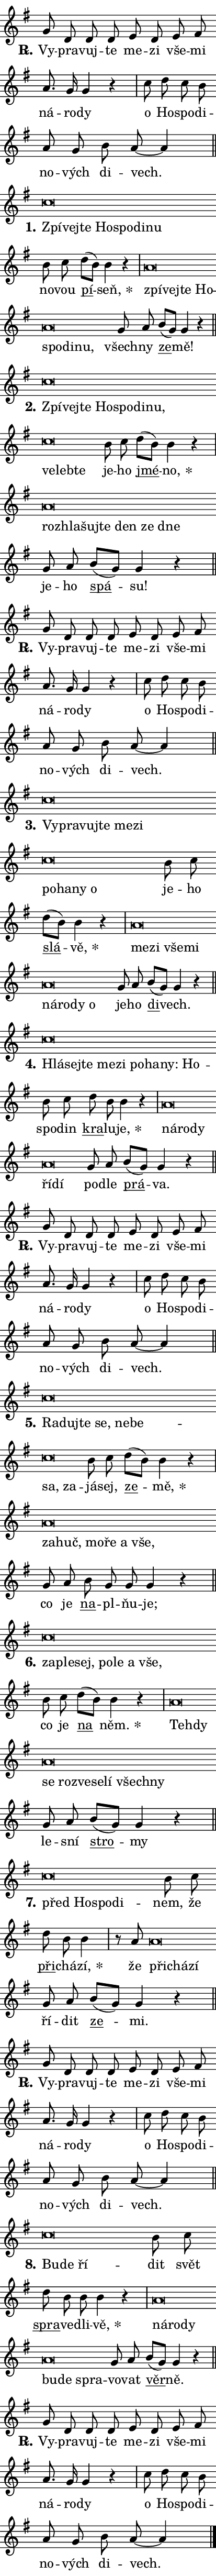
\version "2.22.1"
\header { tagline = "" }
\paper {
  indent = 0\cm
  top-margin = 0\cm
  right-margin = 0\cm
  bottom-margin = 0\cm
  left-margin = 0\cm
  paper-width = 7\cm
  page-breaking = #ly:one-page-breaking
  system-system-spacing.basic-distance = #11
  score-system-spacing.basic-distance = #11
  ragged-last = ##f
}


%% Author: Thomas Morley
%% https://lists.gnu.org/archive/html/lilypond-user/2020-05/msg00002.html
#(define (line-position grob)
"Returns position of @var[grob} in current system:
   @code{'start}, if at first time-step
   @code{'end}, if at last time-step
   @code{'middle} otherwise
"
  (let* ((col (ly:item-get-column grob))
         (ln (ly:grob-object col 'left-neighbor))
         (rn (ly:grob-object col 'right-neighbor))
         (col-to-check-left (if (ly:grob? ln) ln col))
         (col-to-check-right (if (ly:grob? rn) rn col))
         (break-dir-left
           (and
             (ly:grob-property col-to-check-left 'non-musical #f)
             (ly:item-break-dir col-to-check-left)))
         (break-dir-right
           (and
             (ly:grob-property col-to-check-right 'non-musical #f)
             (ly:item-break-dir col-to-check-right))))
        (cond ((eqv? 1 break-dir-left) 'start)
              ((eqv? -1 break-dir-right) 'end)
              (else 'middle))))

#(define (tranparent-at-line-position vctor)
  (lambda (grob)
  "Relying on @code{line-position} select the relevant enry from @var{vctor}.
Used to determine transparency,"
    (case (line-position grob)
      ((end) (not (vector-ref vctor 0)))
      ((middle) (not (vector-ref vctor 1)))
      ((start) (not (vector-ref vctor 2))))))

noteHeadBreakVisibility =
#(define-music-function (break-visibility)(vector?)
"Makes @code{NoteHead}s transparent relying on @var{break-visibility}"
#{
  \override NoteHead.transparent =
    #(tranparent-at-line-position break-visibility)
#})

#(define delete-ledgers-for-transparent-note-heads
  (lambda (grob)
    "Reads whether a @code{NoteHead} is transparent.
If so this @code{NoteHead} is removed from @code{'note-heads} from
@var{grob}, which is supposed to be @code{LedgerLineSpanner}.
As a result ledgers are not printed for this @code{NoteHead}"
    (let* ((nhds-array (ly:grob-object grob 'note-heads))
           (nhds-list
             (if (ly:grob-array? nhds-array)
                 (ly:grob-array->list nhds-array)
                 '()))
           ;; Relies on the transparent-property being done before
           ;; Staff.LedgerLineSpanner.after-line-breaking is executed.
           ;; This is fragile ...
           (to-keep
             (remove
               (lambda (nhd)
                 (ly:grob-property nhd 'transparent #f))
               nhds-list)))
      ;; TODO find a better method to iterate over grob-arrays, similiar
      ;; to filter/remove etc for lists
      ;; For now rebuilt from scratch
      (set! (ly:grob-object grob 'note-heads)  '())
      (for-each
        (lambda (nhd)
          (ly:pointer-group-interface::add-grob grob 'note-heads nhd))
        to-keep))))

hideNotes = {
  \noteHeadBreakVisibility #begin-of-line-visible
}
unHideNotes = {
  \noteHeadBreakVisibility #all-visible
}

% work-around for resetting accidentals
% https://lilypond.org/doc/v2.23/Documentation/notation/displaying-rhythms#unmetered-music
cadenzaMeasure = {
  \cadenzaOff
  \partial 1024 s1024
  \cadenzaOn
}

#(define-markup-command (accent layout props text) (markup?)
  "Underline accented syllable"
  (interpret-markup layout props
    #{\markup \override #'(offset . 4.3) \underline { #text }#}))

responsum = \markup \concat {
  "R" \hspace #-1.05 \path #0.1 #'((moveto 0 0.07) (lineto 0.9 0.8)) \hspace #0.05 "."
}

\layout {
    \context {
        \Staff
        \remove "Time_signature_engraver"
        \override LedgerLineSpanner.after-line-breaking = #delete-ledgers-for-transparent-note-heads
    }
    \context {
        \Voice {
            \override NoteHead.output-attributes = #'((class . "notehead"))
            \override Hairpin.height = #0.55
        }
    }
    \context {
        \Lyrics {
            \override StanzaNumber.output-attributes = #'((class . "stanzanumber"))
            \override LyricSpace.minimum-distance = #0.9
            \override LyricText.font-name = #"TeX Gyre Schola"
            \override LyricText.font-size = 1
            \override StanzaNumber.font-name = #"TeX Gyre Schola Bold"
            \override StanzaNumber.font-size = 1
        }
    }
}

% magnetic-lyrics.ily
%
%   written by
%     Jean Abou Samra <jean@abou-samra.fr>
%     Werner Lemberg <wl@gnu.org>
%
%   adapted by
%     Jiri Hon <jiri.hon@gmail.com>
%
% Version 2022-Apr-15

% https://www.mail-archive.com/lilypond-user@gnu.org/msg149350.html

#(define (Left_hyphen_pointer_engraver context)
   "Collect syllable-hyphen-syllable occurrences in lyrics and store
them in properties.  This engraver only looks to the left.  For
example, if the lyrics input is @code{foo -- bar}, it does the
following.

@itemize @bullet
@item
Set the @code{text} property of the @code{LyricHyphen} grob between
@q{foo} and @q{bar} to @code{foo}.

@item
Set the @code{left-hyphen} property of the @code{LyricText} grob with
text @q{foo} to the @code{LyricHyphen} grob between @q{foo} and
@q{bar}.
@end itemize

Use this auxiliary engraver in combination with the
@code{lyric-@/text::@/apply-@/magnetic-@/offset!} hook."
   (let ((hyphen #f)
         (text #f))
     (make-engraver
      (acknowledgers
       ((lyric-syllable-interface engraver grob source-engraver)
        (set! text grob)))
      (end-acknowledgers
       ((lyric-hyphen-interface engraver grob source-engraver)
        ;(when (not (grob::has-interface grob 'lyric-space-interface))
          (set! hyphen grob)));)
      ((stop-translation-timestep engraver)
       (when (and text hyphen)
         (ly:grob-set-object! text 'left-hyphen hyphen))
       (set! text #f)
       (set! hyphen #f)))))

#(define (lyric-text::apply-magnetic-offset! grob)
   "If the space between two syllables is less than the value in
property @code{LyricText@/.details@/.squash-threshold}, move the right
syllable to the left so that it gets concatenated with the left
syllable.

Use this function as a hook for
@code{LyricText@/.after-@/line-@/breaking} if the
@code{Left_@/hyphen_@/pointer_@/engraver} is active."
   (let ((hyphen (ly:grob-object grob 'left-hyphen #f)))
     (when hyphen
       (let ((left-text (ly:spanner-bound hyphen LEFT)))
         (when (grob::has-interface left-text 'lyric-syllable-interface)
           (let* ((common (ly:grob-common-refpoint grob left-text X))
                  (this-x-ext (ly:grob-extent grob common X))
                  (left-x-ext
                   (begin
                     ;; Trigger magnetism for left-text.
                     (ly:grob-property left-text 'after-line-breaking)
                     (ly:grob-extent left-text common X)))
                  ;; `delta` is the gap width between two syllables.
                  (delta (- (interval-start this-x-ext)
                            (interval-end left-x-ext)))
                  (details (ly:grob-property grob 'details))
                  (threshold (assoc-get 'squash-threshold details 0.2)))
             (when (< delta threshold)
               (let* (;; We have to manipulate the input text so that
                      ;; ligatures crossing syllable boundaries are not
                      ;; disabled.  For languages based on the Latin
                      ;; script this is essentially a beautification.
                      ;; However, for non-Western scripts it can be a
                      ;; necessity.
                      (lt (ly:grob-property left-text 'text))
                      (rt (ly:grob-property grob 'text))
                      (is-space (grob::has-interface hyphen 'lyric-space-interface))
                      (space (if is-space " " ""))
                      (space-markup (grob-interpret-markup grob " "))
                      (space-size (interval-length (ly:stencil-extent space-markup X)))
                      (extra-delta (if is-space space-size 0))
                      ;; Append new syllable.
                      (ltrt-space (if (and (string? lt) (string? rt))
                                (string-append lt space rt)
                                (make-concat-markup (list lt space rt))))
                      ;; Right-align `ltrt` to the right side.
                      (ltrt-space-markup (grob-interpret-markup
                               grob
                               (make-translate-markup
                                (cons (interval-length this-x-ext) 0)
                                (make-right-align-markup ltrt-space)))))
                 (begin
                   ;; Don't print `left-text`.
                   (ly:grob-set-property! left-text 'stencil #f)
                   ;; Set text and stencil (which holds all collected
                   ;; syllables so far) and shift it to the left.
                   (ly:grob-set-property! grob 'text ltrt-space)
                   (ly:grob-set-property! grob 'stencil ltrt-space-markup)
                   (ly:grob-translate-axis! grob (- (- delta extra-delta)) X))))))))))


#(define (lyric-hyphen::displace-bounds-first grob)
   ;; Make very sure this callback isn't triggered too early.
   (let ((left (ly:spanner-bound grob LEFT))
         (right (ly:spanner-bound grob RIGHT)))
     (ly:grob-property left 'after-line-breaking)
     (ly:grob-property right 'after-line-breaking)
     (ly:lyric-hyphen::print grob)))

squashThreshold = #0.4

\layout {
  \context {
    \Lyrics
    \consists #Left_hyphen_pointer_engraver
    \override LyricText.after-line-breaking =
      #lyric-text::apply-magnetic-offset!
    \override LyricHyphen.stencil = #lyric-hyphen::displace-bounds-first
    \override LyricText.details.squash-threshold = \squashThreshold
    \override LyricHyphen.minimum-distance = 0
    \override LyricHyphen.minimum-length = \squashThreshold
  }
}

squash = \override LyricText.details.squash-threshold = 9999
unSquash = \override LyricText.details.squash-threshold = \squashThreshold

left = \override LyricText.self-alignment-X = #LEFT
unLeft = \revert LyricText.self-alignment-X

starOffset = #(lambda (grob) 
                (let ((x_offset (ly:self-alignment-interface::aligned-on-x-parent grob)))
                  (if (= x_offset 0) 0 (+ x_offset 1.2))))

star = #(define-music-function (syllable)(string?)
"Append star separator at the end of a syllable"
#{
  \once \override LyricText.X-offset = #starOffset
  \lyricmode { \markup {
    #syllable
    \override #'((font-name . "TeX Gyre Schola Bold")) \hspace #0.2 \lower #0.65 \larger "*"
  } }
#})

starAccent = #(define-music-function (syllable)(string?)
"Append star separator at the end of a syllable and make accent"
#{
  \once \override LyricText.X-offset = #starOffset
  \lyricmode { \markup {
    \accent #syllable
    \override #'((font-name . "TeX Gyre Schola Bold")) \hspace #0.2 \lower #0.65 \larger "*"
  } }
#})

breath = #(define-music-function (syllable)(string?)
"Append breathing indicator at the end of a syllable"
#{
  \lyricmode { \markup { #syllable "+" } }
#})

optionalBreath = #(define-music-function (syllable)(string?)
"Append optional breathing indicator at the end of a syllable"
#{
  \lyricmode { \markup { #syllable "(+)" } }
#})


\score {
    <<
        \new Voice = "melody" { \cadenzaOn \key g \major \relative { g'8 d d d e d e fis \bar "" a8. g16 g4 r \cadenzaMeasure \bar "|" c8 d c b \bar "" a g b a~ a4 \cadenzaMeasure \bar "||" \break }
\relative { c''\breve*1/16 \hideNotes \breve*1/16 \bar "" \breve*1/16 \bar "" \breve*1/16 \bar "" \breve*1/16 \bar "" \breve*1/16 \breve*1/16 \bar "" \unHideNotes b8 c \bar "" d[( b)] b4 r \cadenzaMeasure \bar "|" a\breve*1/16 \hideNotes \breve*1/16 \bar "" \breve*1/16 \bar "" \breve*1/16 \bar "" \breve*1/16 \bar "" \breve*1/16 \breve*1/16 \bar "" \unHideNotes g8 a \bar "" b[( g)] g4 r \cadenzaMeasure \bar "||" \break }
\relative { c''\breve*1/16 \hideNotes \breve*1/16 \bar "" \breve*1/16 \bar "" \breve*1/16 \bar "" \breve*1/16 \bar "" \breve*1/16 \bar "" \breve*1/16 \bar "" \breve*1/16 \bar "" \breve*1/16 \breve*1/16 \bar "" \unHideNotes b8 c \bar "" d[( b)] b4 r \cadenzaMeasure \bar "|" a\breve*1/16 \hideNotes \breve*1/16 \bar "" \breve*1/16 \bar "" \breve*1/16 \bar "" \breve*1/16 \bar "" \breve*1/16 \breve*1/16 \bar "" \unHideNotes g8 a \bar "" b[( g)] g4 r \cadenzaMeasure \bar "||" \break }
\relative { g'8 d d d e d e fis \bar "" a8. g16 g4 r \cadenzaMeasure \bar "|" c8 d c b \bar "" a g b a~ a4 \cadenzaMeasure \bar "||" \break }
\relative { c''\breve*1/16 \hideNotes \breve*1/16 \bar "" \breve*1/16 \bar "" \breve*1/16 \bar "" \breve*1/16 \bar "" \breve*1/16 \bar "" \breve*1/16 \bar "" \breve*1/16 \bar "" \breve*1/16 \breve*1/16 \bar "" \unHideNotes b8 c \bar "" d[( b)] b4 r \cadenzaMeasure \bar "|" a\breve*1/16 \hideNotes \breve*1/16 \bar "" \breve*1/16 \bar "" \breve*1/16 \bar "" \breve*1/16 \bar "" \breve*1/16 \bar "" \breve*1/16 \breve*1/16 \bar "" \unHideNotes g8 a \bar "" b[( g)] g4 r \cadenzaMeasure \bar "||" \break }
\relative { c''\breve*1/16 \hideNotes \breve*1/16 \bar "" \breve*1/16 \bar "" \breve*1/16 \bar "" \breve*1/16 \bar "" \breve*1/16 \bar "" \breve*1/16 \bar "" \breve*1/16 \breve*1/16 \bar "" \unHideNotes b8 c \bar "" d b b4 r \cadenzaMeasure \bar "|" a\breve*1/16 \hideNotes \breve*1/16 \bar "" \breve*1/16 \bar "" \breve*1/16 \breve*1/16 \bar "" \unHideNotes g8 a \bar "" b[( g)] g4 r \cadenzaMeasure \bar "||" \break }
\relative { g'8 d d d e d e fis \bar "" a8. g16 g4 r \cadenzaMeasure \bar "|" c8 d c b \bar "" a g b a~ a4 \cadenzaMeasure \bar "||" \break }
\relative { c''\breve*1/16 \hideNotes \breve*1/16 \bar "" \breve*1/16 \bar "" \breve*1/16 \bar "" \breve*1/16 \bar "" \breve*1/16 \bar "" \breve*1/16 \breve*1/16 \bar "" \unHideNotes b8 c \bar "" d[( b)] b4 r \cadenzaMeasure \bar "|" a\breve*1/16 \hideNotes \breve*1/16 \bar "" \breve*1/16 \bar "" \breve*1/16 \bar "" \breve*1/16 \breve*1/16 \bar "" \unHideNotes g8 a \bar "" b g g g4 r \cadenzaMeasure \bar "||" \break }
\relative { c''\breve*1/16 \hideNotes \breve*1/16 \bar "" \breve*1/16 \bar "" \breve*1/16 \bar "" \breve*1/16 \bar "" \breve*1/16 \breve*1/16 \bar "" \unHideNotes b8 c \bar "" d[( b)] b4 r \cadenzaMeasure \bar "|" a\breve*1/16 \hideNotes \breve*1/16 \bar "" \breve*1/16 \bar "" \breve*1/16 \bar "" \breve*1/16 \bar "" \breve*1/16 \bar "" \breve*1/16 \bar "" \breve*1/16 \breve*1/16 \bar "" \unHideNotes g8 a \bar "" b[( g)] g4 r \cadenzaMeasure \bar "||" \break }
\relative { c''\breve*1/16 \hideNotes \breve*1/16 \bar "" \breve*1/16 \breve*1/16 \bar "" \unHideNotes b8 c \bar "" d b b4 \cadenzaMeasure \bar "|" r8 a a\breve*1/16 \hideNotes \breve*1/16 \breve*1/16 \bar "" \unHideNotes g8 a \bar "" b[( g)] g4 r \cadenzaMeasure \bar "||" \break }
\relative { g'8 d d d e d e fis \bar "" a8. g16 g4 r \cadenzaMeasure \bar "|" c8 d c b \bar "" a g b a~ a4 \cadenzaMeasure \bar "||" \break }
\relative { c''\breve*1/16 \hideNotes \breve*1/16 \breve*1/16 \bar "" \unHideNotes b8 c \bar "" d b b b4 r \cadenzaMeasure \bar "|" a\breve*1/16 \hideNotes \breve*1/16 \bar "" \breve*1/16 \bar "" \breve*1/16 \bar "" \breve*1/16 \breve*1/16 \bar "" \unHideNotes g8 a \bar "" b[( g)] g4 r \cadenzaMeasure \bar "||" \break }
\relative { g'8 d d d e d e fis \bar "" a8. g16 g4 r \cadenzaMeasure \bar "|" c8 d c b \bar "" a g b a~ a4 \cadenzaMeasure \bar "||" \break } \bar "|." }
        \new Lyrics \lyricsto "melody" { \lyricmode { \set stanza = \responsum
Vy -- pra -- vuj -- te me -- zi vše -- mi ná -- ro -- dy o Ho -- spo -- di -- no -- vých di -- vech.
\set stanza = "1."
\left Zpí -- \squash vej -- te Ho -- spo -- di -- nu \unLeft \unSquash no -- vou \markup \accent pí -- \star seň, \left zpí -- \squash vej -- te Ho -- spo -- di -- nu, \unLeft \unSquash všech -- ny \markup \accent ze -- mě!
\set stanza = "2."
\left Zpí -- \squash vej -- te Ho -- spo -- di -- nu, ve -- leb -- te \unLeft \unSquash je -- ho \markup \accent jmé -- \star no, \left roz -- \squash hla -- šuj -- te den ze dne \unLeft \unSquash je -- ho \markup \accent spá -- su!
\set stanza = \responsum
Vy -- pra -- vuj -- te me -- zi vše -- mi ná -- ro -- dy o Ho -- spo -- di -- no -- vých di -- vech.
\set stanza = "3."
\left Vy -- \squash pra -- vuj -- te me -- zi po -- ha -- ny o \unLeft \unSquash je -- ho \markup \accent slá -- \star vě, \left me -- \squash zi vše -- mi ná -- ro -- dy o \unLeft \unSquash je -- ho \markup \accent di -- vech.
\set stanza = "4."
\left Hlá -- \squash sej -- te me -- zi po -- ha -- ny: Ho -- \unLeft \unSquash spo -- din \markup \accent kra -- lu -- \star je, \left ná -- \squash ro -- dy ří -- dí \unLeft \unSquash po -- dle \markup \accent prá -- va.
\set stanza = \responsum
Vy -- pra -- vuj -- te me -- zi vše -- mi ná -- ro -- dy o Ho -- spo -- di -- no -- vých di -- vech.
\set stanza = "5."
\left Ra -- \squash duj -- te se, ne -- be -- sa, za -- \unLeft \unSquash já -- sej, \markup \accent ze -- \star mě, \left za -- \squash huč, mo -- ře a vše, \unLeft \unSquash co je \markup \accent na -- pl -- ňu -- je;
\set stanza = "6."
\left za -- \squash ple -- sej, po -- le a vše, \unLeft \unSquash co je \markup \accent na \star něm. \left Teh -- \squash dy se roz -- ve -- se -- lí všech -- ny \unLeft \unSquash le -- sní \markup \accent stro -- my
\set stanza = "7."
\left před \squash Ho -- spo -- di -- \unLeft \unSquash nem, že \markup \accent při -- chá -- \star zí, že \left při -- \squash chá -- zí \unLeft \unSquash ří -- dit \markup \accent ze -- mi.
\set stanza = \responsum
Vy -- pra -- vuj -- te me -- zi vše -- mi ná -- ro -- dy o Ho -- spo -- di -- no -- vých di -- vech.
\set stanza = "8."
\left Bu -- \squash de ří -- \unLeft \unSquash dit svět \markup \accent spra -- ve -- dli -- \star vě, \left ná -- \squash ro -- dy bu -- de spra -- \unLeft \unSquash vo -- vat \markup \accent věr -- ně.
\set stanza = \responsum
Vy -- pra -- vuj -- te me -- zi vše -- mi ná -- ro -- dy o Ho -- spo -- di -- no -- vých di -- vech. } }
    >>
    \layout {}
}
